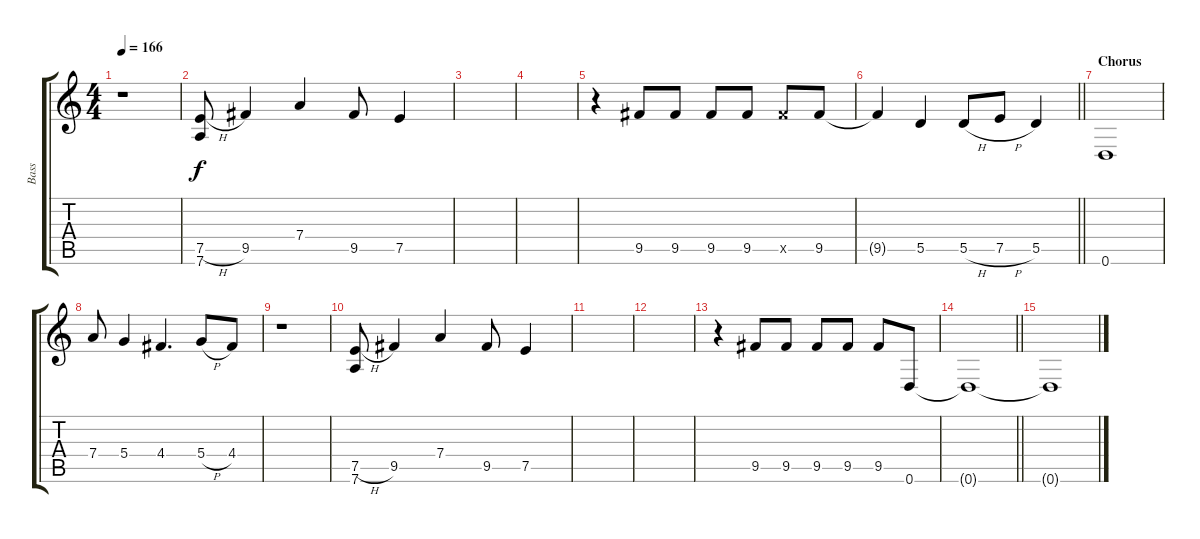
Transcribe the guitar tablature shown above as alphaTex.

\track ("Bass" "Bass") {instrument electricbassfinger}
\staff {score tabs}
\tuning (E4 B3 G3 D3 A2 D2) {hide}
\ts (4 4)
\tempo 166
\clef g2
\ks c
r.1{dy f} |
(7.5{h} 7.6).8 9.5.4 7.4.4 9.5.8 7.5.4 |
|
|
r.4 9.5.8 9.5.8 9.5.8 9.5.8 9.5{x}.8 9.5.8 |
\barLineRight lightlight
9.5{t}.4 5.5.4 5.5{h}.8 7.5{h}.8 5.5.4 |
\section ("" "Chorus")
0.6.1 |
7.4.8 5.4.4 4.4.4{d} 5.4{h}.8 4.4.8 |
r.1 |
(7.5{h} 7.6).8 9.5.4 7.4.4 9.5.8 7.5.4 |
|
|
r.4 9.5.8 9.5.8 9.5.8 9.5.8 9.5.8 0.6.8 |
\barLineRight lightlight
0.6{t}.1 |
0.6{t}.1
